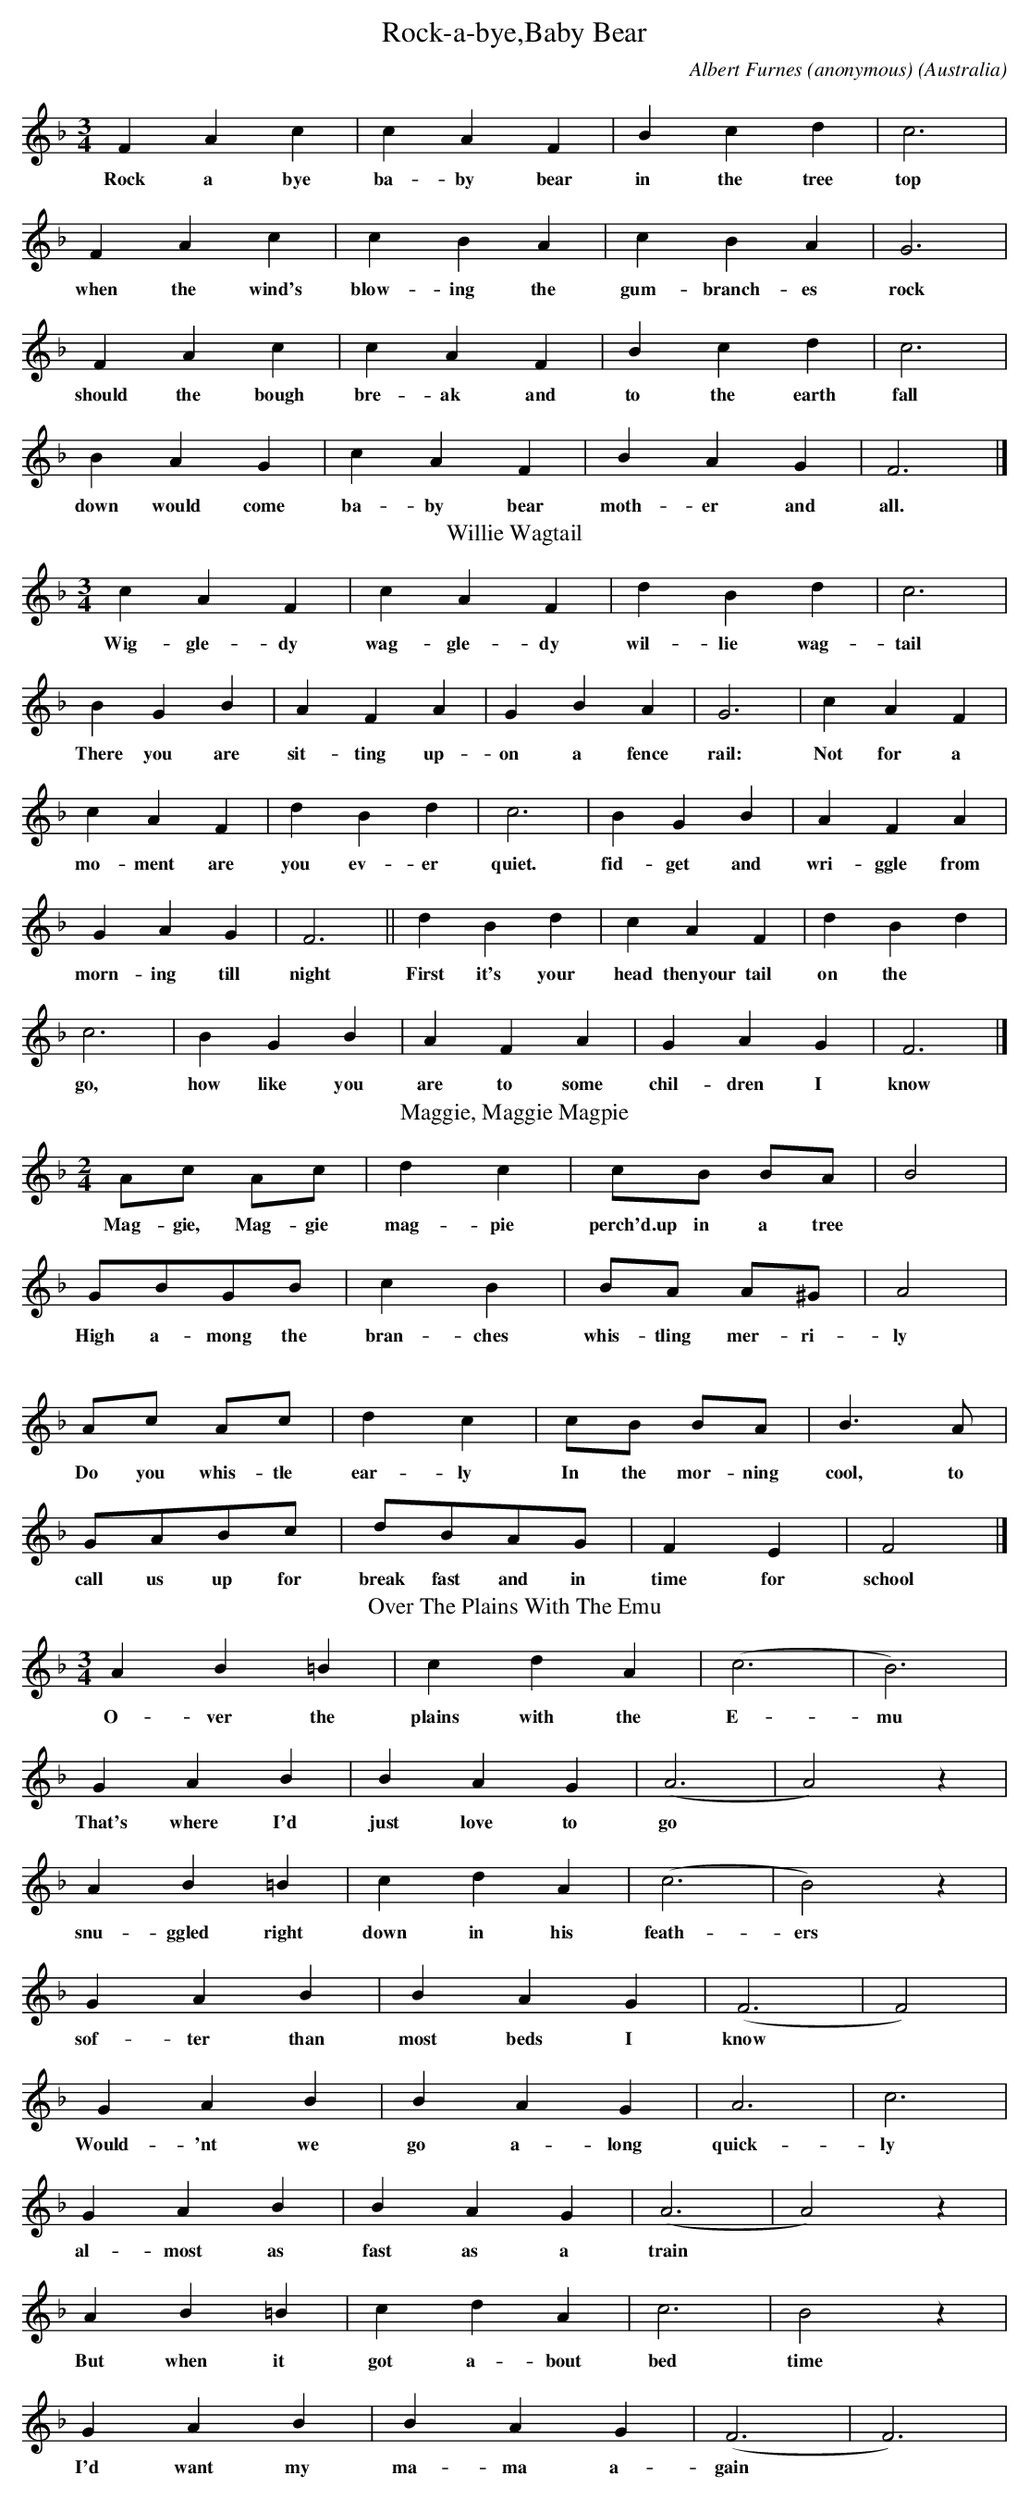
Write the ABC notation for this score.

X:1
T:Rock-a-bye,Baby Bear
C:Albert Furnes (anonymous)
O:Australia
M:3/4
L:1/8
K:F
F2A2c2 | c2A2F2 | B2c2d2 | c6 |
w: Rock a bye ba-by bear in the tree top
F2A2c2 | c2B2A2 | c2B2A2 | G6 |
w:when the wind's blow-ing the | gum-branch-es rock
F2A2c2 | c2A2F2 | B2c2d2 | c6 |
w:should the bough bre-ak and to the earth fall
B2A2G2 | c2A2F2 | B2A2G2 | F6 |]
w:down would come ba- by bear moth-er and all.
T:Willie Wagtail
c2A2F2 | c2A2F2 | d2B2d2 | c6 |
w:Wig-gle-dy wag-gle-dy wil-lie wag-tail
B2G2B2 | A2F2A2 | G2B2A2 | G6 | c2A2F2 |
w:There you are sit-ting up-on a fence rail: Not for a
c2A2F2 | d2B2d2 | c6 | B2G2B2 | A2F2A2 |
w:mo-ment are you ev-er quiet. fid-get and wri-ggle from
G2A2G2 | F6 ||d2B2d2 | c2A2F2 | d2B2d2 |
w:morn-ing till night First it's your head thenyour tail on the
c6 | B2G2B2 | A2F2A2 | G2A2G2 | F6 |]
w:go, how like you are to some chil-dren I know
T:Maggie, Maggie Magpie
[M:2/4]Ac Ac | d2c2 | cB BA | B4 |
w:Mag-gie, Mag-gie mag-pie perch'd.up in a tree
GBGB | c2B2 | BA A^G | A4 |
w:High a-mong the bran-ches whis-tling mer-ri-ly
Ac Ac | d2c2 | cB BA | B3A |
w:Do you whis-tle ear-ly In the mor-ning cool, to
GABc | dBAG | F2E2 | F4 |]
w:call us up for break fast and in time for school
T:Over The Plains With The Emu
[M:3/4]A2B2=B2 | c2d2A2 | (c6 | B6) |
w:O- ver the plains with the E-mu
G2A2B2 | B2A2G2 | (A6 | A4)z2 |
w:That's where I'd just love to go
A2B2=B2 | c2d2A2 | (c6 | B4)z2 |
w: snu-ggled right down in his feath-ers
G2A2B2 | B2A2G2 | (F6 | F4)|
w:sof- ter than most beds I know
G2A2B2 | B2A2G2 | A6 | c6 |
w:Would-'nt we go a-long quick-ly
G2A2B2 | B2A2G2 | (A6 | A4)z2 |
w:al-most as fast as a train
A2B2=B2 | c2d2A2 | c6 | B4z2|
w:But when it got a-bout bed time
G2A2B2 | B2A2G2 | (F6 | F6) |
w:I'd want my ma-ma a-gain
